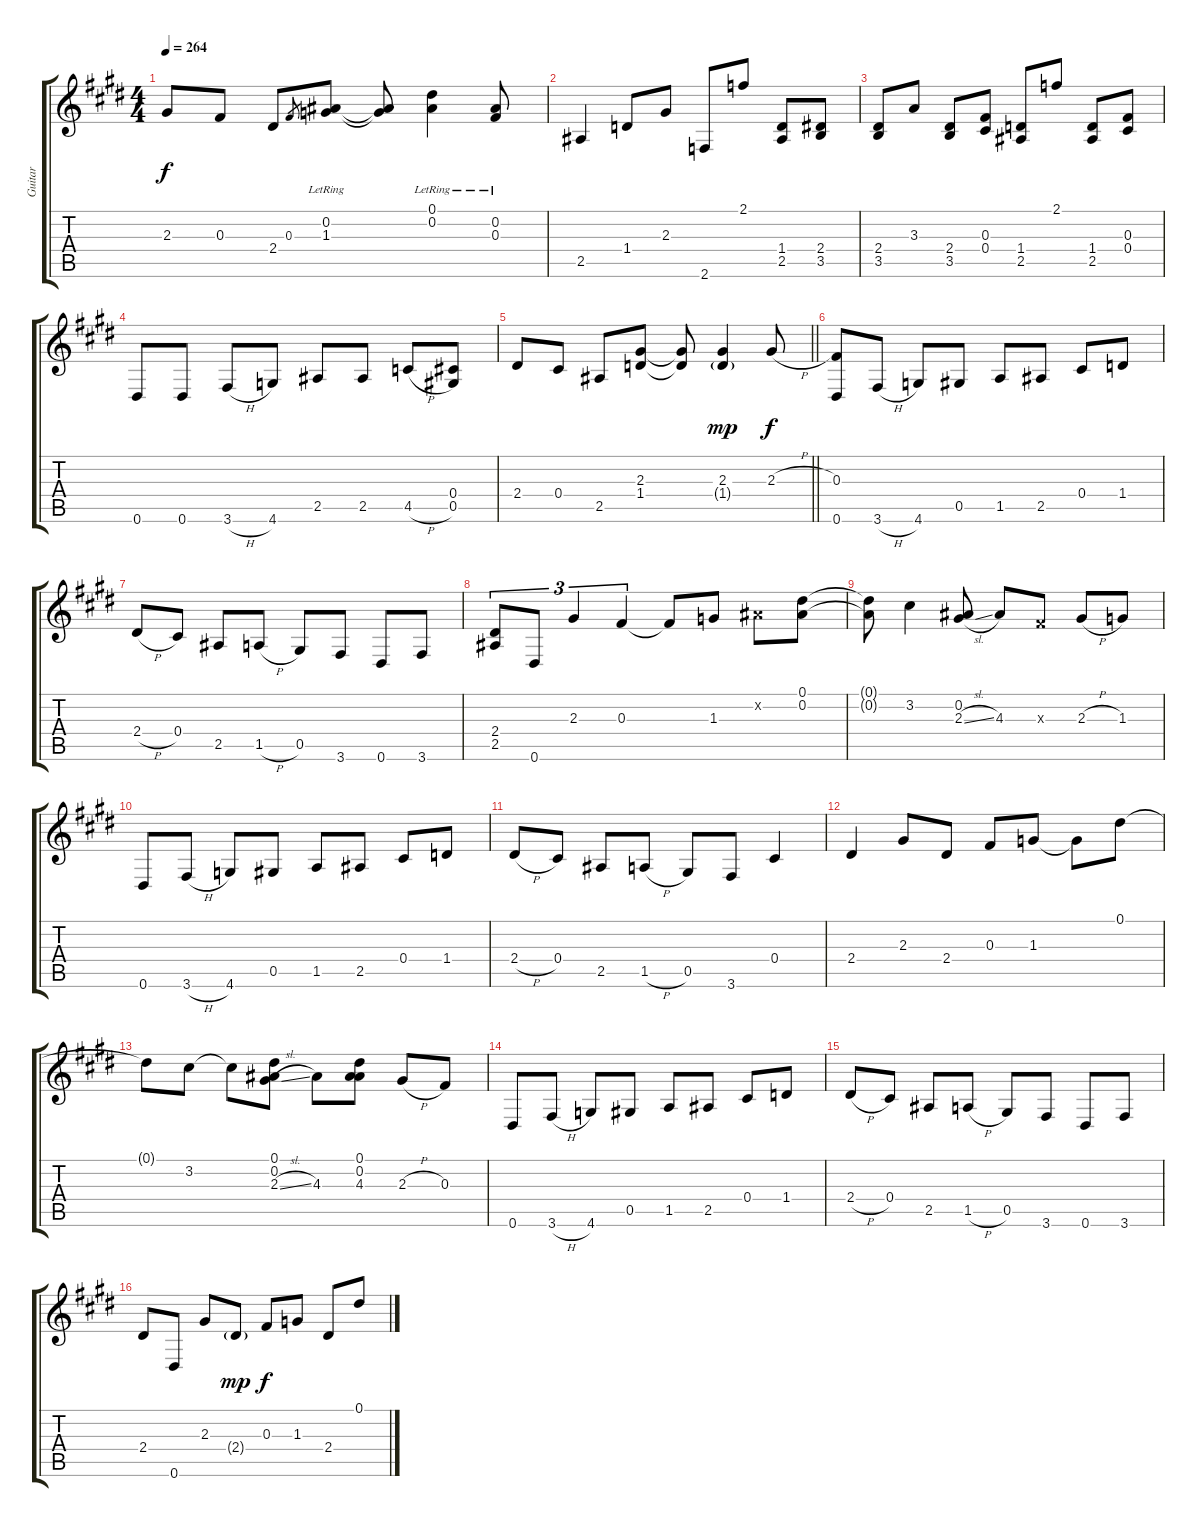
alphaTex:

\track ("Guitar" "Guitar") {instrument electricguitarjazz}
\staff {score tabs}
\tuning (Eb4 Bb3 Gb3 Db3 Ab2 Eb2) {hide}
\ts (4 4)
\tempo 264
\clef g2
\ks e
2.3.8{dy f} 0.3.8 2.4.8 0.3.8{gr} (0.2{lr} 1.3).8 (0.2{t} 1.3{t}).8 (0.1{lr} 0.2{lr}).4 (0.2{lr} 0.3{lr}).8 |
2.5.4 1.4.8 2.3.8 2.6.8 2.1.8 (1.4 2.5).8 (2.4 3.5).8 |
(2.4 3.5).8 3.3.8 (2.4 3.5).8 (0.3 0.4).8 (1.4 2.5).8 2.1.8 (1.4 2.5).8 (0.3 0.4).8 |
0.6.8 0.6.8 3.6{h}.8 4.6.8 2.5.8 2.5.8 4.5{h}.8 (0.4 0.5).8 |
\barLineRight lightlight
2.4.8 0.4.8 2.5.8 (2.3 1.4).8 (2.3{t} 1.4{t}).8 (2.3 1.4{g}).4{dy mp} 2.3{h}.8{dy f} |
(0.3 0.6).8 3.6{h}.8 4.6.8 0.5.8 1.5.8 2.5.8 0.4.8 1.4.8 |
2.4{h}.8 0.4.8 2.5.8 1.5{h}.8 0.5.8 3.6.8 0.6.8 3.6.8 |
(2.4 2.5).8{tu (3 2)} 0.6.8{tu (3 2)} 2.3.4{tu (3 2)} 0.3.4{tu (3 2)} 0.3{t}.8 1.3.8 0.2{x}.8 (0.1 0.2).8 |
(0.1{t} 0.2{t}).8 3.2.4 (0.2 2.3{sl}).8 4.3.8 0.3{x}.8 2.3{h}.8 1.3.8 |
0.6.8 3.6{h}.8 4.6.8 0.5.8 1.5.8 2.5.8 0.4.8 1.4.8 |
2.4{h}.8 0.4.8 2.5.8 1.5{h}.8 0.5.8 3.6.8 0.4.4 |
2.4.4 2.3.8 2.4.8 0.3.8 1.3.8 1.3{t}.8 0.1.8 |
0.1{t}.8 3.2.8 3.2{t}.8 (0.1 0.2 2.3{sl}).8 4.3.8 (0.1 0.2 4.3).8 2.3{h}.8 0.3.8 |
0.6.8 3.6{h}.8 4.6.8 0.5.8 1.5.8 2.5.8 0.4.8 1.4.8 |
2.4{h}.8 0.4.8 2.5.8 1.5{h}.8 0.5.8 3.6.8 0.6.8 3.6.8 |
2.4.8 0.6.8 2.3.8 2.4{g}.8{dy mp} 0.3.8{dy f} 1.3.8 2.4.8 0.1.8
